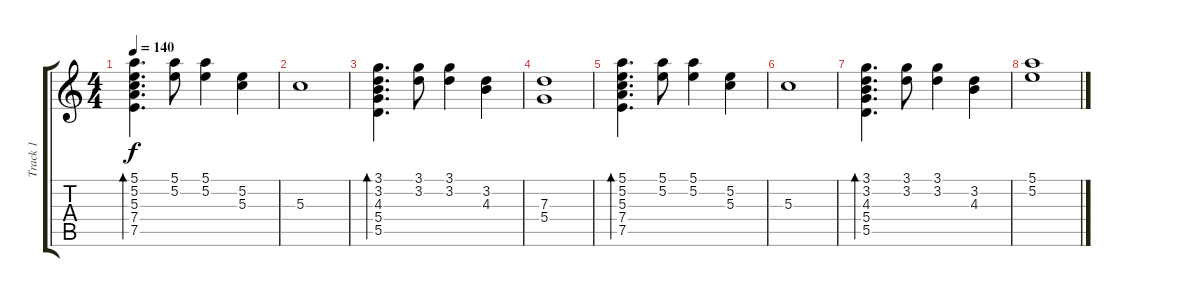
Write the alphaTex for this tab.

\track ("Track 1" "Track 1") {instrument acousticguitarsteel}
\staff {score tabs}
\tuning (E4 B3 G3 D3 A2 E2) {hide}
\ts (4 4)
\tempo 140
\clef g2
\ks c
(5.1 5.2 5.3 7.4 7.5).4{d bd 480 dy f} (5.1 5.2).8 (5.1 5.2).4 (5.2 5.3).4 |
5.3.1 |
(3.1 3.2 4.3 5.4 5.5).4{d bd 480} (3.1 3.2).8 (3.1 3.2).4 (3.2 4.3).4 |
(7.3 5.4).1 |
(5.1 5.2 5.3 7.4 7.5).4{d bd 480} (5.1 5.2).8 (5.1 5.2).4 (5.2 5.3).4 |
5.3.1 |
(3.1 3.2 4.3 5.4 5.5).4{d bd 480} (3.1 3.2).8 (3.1 3.2).4 (3.2 4.3).4 |
(5.1 5.2).1
